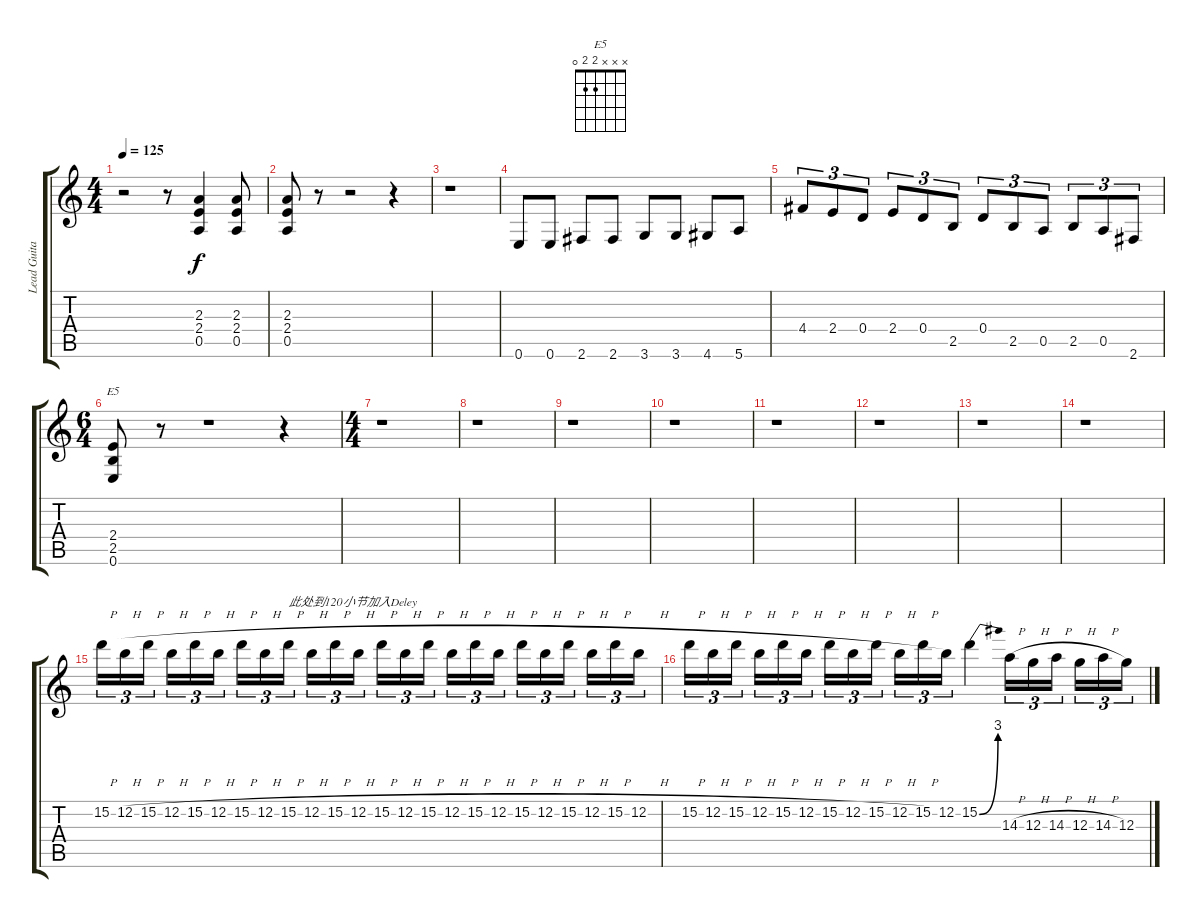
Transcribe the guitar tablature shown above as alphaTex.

\track ("Lead Guitar1" "Lead Guita") {instrument overdrivenguitar}
\staff {score tabs}
\tuning (E4 B3 G3 D3 A2 E2) {hide}
\chord ("E5" x x x 2 2 0)
\ts (4 4)
\tempo 125
\clef g2
\ks c
r.2{dy f} r.8 (2.3 2.4 0.5).4 (2.3 2.4 0.5).8 |
(2.3 2.4 0.5).8 r.8 r.2 r.4 |
r.1 |
0.6.8 0.6.8 2.6.8 2.6.8 3.6.8 3.6.8 4.6.8 5.6.8 |
4.4.8{tu (3 2)} 2.4.8{tu (3 2)} 0.4.8{tu (3 2)} 2.4.8{tu (3 2)} 0.4.8{tu (3 2)} 2.5.8{tu (3 2)} 0.4.8{tu (3 2)} 2.5.8{tu (3 2)} 0.5.8{tu (3 2)} 2.5.8{tu (3 2)} 0.5.8{tu (3 2)} 2.6.8{tu (3 2)} |
\ts (6 4)
(2.4 2.5 0.6).8{ch "E5"} r.8 r.1 r.4 |
\ts (4 4)
r.1 |
r.1 |
r.1 |
r.1 |
r.1 |
r.1 |
r.1 |
r.1 |
15.2{h}.16{tu (3 2)} 12.2{h}.16{tu (3 2)} 15.2{h}.16{tu (3 2)} 12.2{h}.16{tu (3 2)} 15.2{h}.16{tu (3 2)} 12.2{h}.16{tu (3 2)} 15.2{h}.16{tu (3 2)} 12.2{h}.16{tu (3 2)} 15.2{h}.16{tu (3 2) txt "此处到120小节加入Deley"} 12.2{h}.16{tu (3 2)} 15.2{h}.16{tu (3 2)} 12.2{h}.16{tu (3 2)} 15.2{h}.16{tu (3 2)} 12.2{h}.16{tu (3 2)} 15.2{h}.16{tu (3 2)} 12.2{h}.16{tu (3 2)} 15.2{h}.16{tu (3 2)} 12.2{h}.16{tu (3 2)} 15.2{h}.16{tu (3 2)} 12.2{h}.16{tu (3 2)} 15.2{h}.16{tu (3 2)} 12.2{h}.16{tu (3 2)} 15.2{h}.16{tu (3 2)} 12.2{h}.16{tu (3 2)} |
15.2{h}.16{tu (3 2)} 12.2{h}.16{tu (3 2)} 15.2{h}.16{tu (3 2)} 12.2{h}.16{tu (3 2)} 15.2{h}.16{tu (3 2)} 12.2{h}.16{tu (3 2)} 15.2{h}.16{tu (3 2)} 12.2{h}.16{tu (3 2)} 15.2{h}.16{tu (3 2)} 12.2{h}.16{tu (3 2)} 15.2{h}.16{tu (3 2)} 12.2.16{tu (3 2)} 15.2{be (bend 0 0 60 12)}.4 14.3{h}.16{tu (3 2)} 12.3{h}.16{tu (3 2)} 14.3{h}.16{tu (3 2)} 12.3{h}.16{tu (3 2)} 14.3{h}.16{tu (3 2)} 12.3.16{tu (3 2)}
